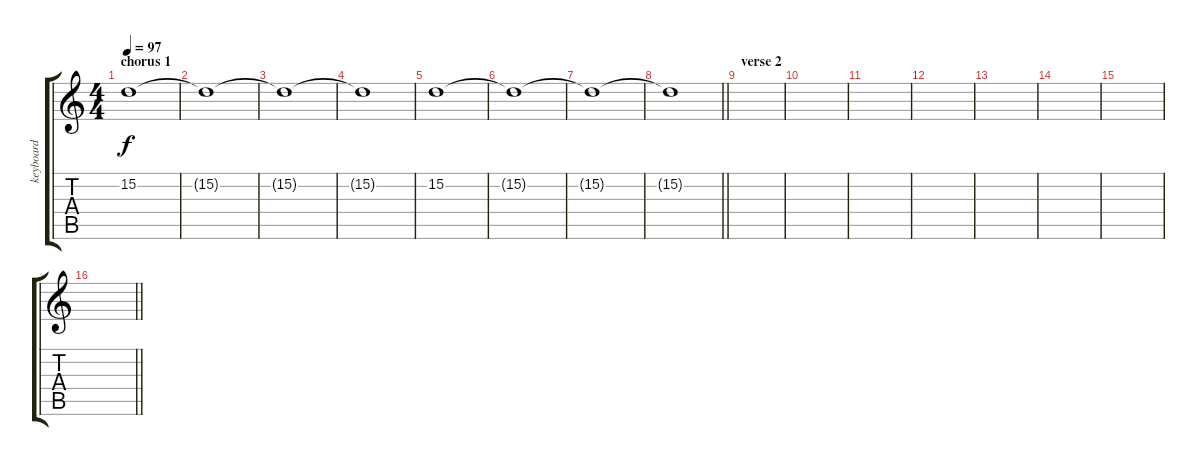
\track ("keyboard " "keyboard ") {instrument stringensemble1}
\staff {score tabs}
\tuning (E4 B3 G3 D3 A2 E2) {hide}
\ts (4 4)
\section ("" "chorus 1")
\tempo 97
\clef g2
\ks c
15.2.1{dy f} |
15.2{t}.1 |
15.2{t}.1 |
15.2{t}.1 |
15.2.1 |
15.2{t}.1 |
15.2{t}.1 |
\barLineRight lightlight
15.2{t}.1{volume 2} |
\section ("" "verse 2")
|
|
|
|
|
|
|
\barLineRight lightlight
